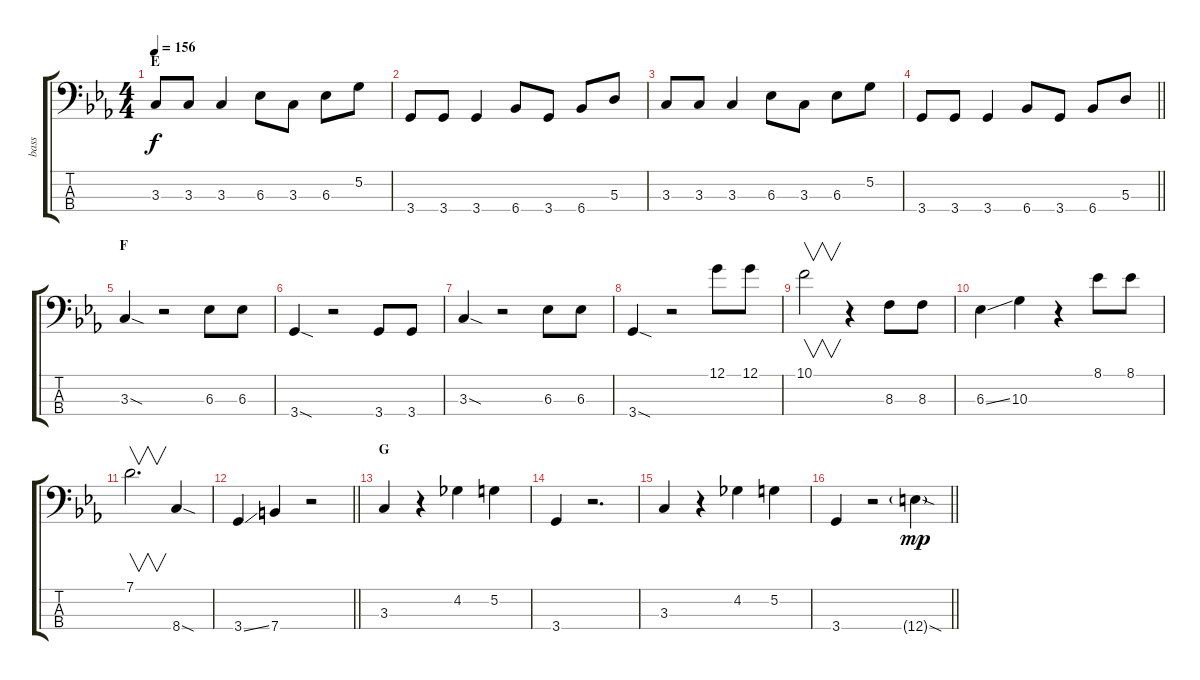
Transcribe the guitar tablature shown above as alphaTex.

\track ("bass" "bass") {instrument electricbasspick}
\staff {score tabs}
\tuning (G2 D2 A1 E1) {hide}
\ts (4 4)
\section ("" "E")
\tempo 156
\clef f4
\ks eb
3.3.8{dy f} 3.3.8 3.3.4 6.3.8 3.3.8 6.3.8 5.2.8 |
3.4.8 3.4.8 3.4.4 6.4.8 3.4.8 6.4.8 5.3.8 |
3.3.8 3.3.8 3.3.4 6.3.8 3.3.8 6.3.8 5.2.8 |
\barLineRight lightlight
3.4.8 3.4.8 3.4.4 6.4.8 3.4.8 6.4.8 5.3.8 |
\section ("" "F")
3.3{sod}.4 r.2 6.3.8 6.3.8 |
3.4{sod}.4 r.2 3.4.8 3.4.8 |
3.3{sod}.4 r.2 6.3.8 6.3.8 |
3.4{sod}.4 r.2 12.1.8 12.1.8 |
10.1.2{v} r.4 8.3.8 8.3.8 |
6.3{ss}.4 10.3.4 r.4 8.1.8 8.1.8 |
7.1.2{v d} 8.4{sod}.4 |
\barLineRight lightlight
3.4{ss}.4 7.4.4 r.2 |
\section ("" "G")
3.3.4 r.4 4.2.4 5.2.4 |
3.4.4 r.2{d} |
3.3.4 r.4 4.2.4 5.2.4 |
\barLineRight lightlight
3.4.4 r.2 12.4{sod g}.4{dy mp}
